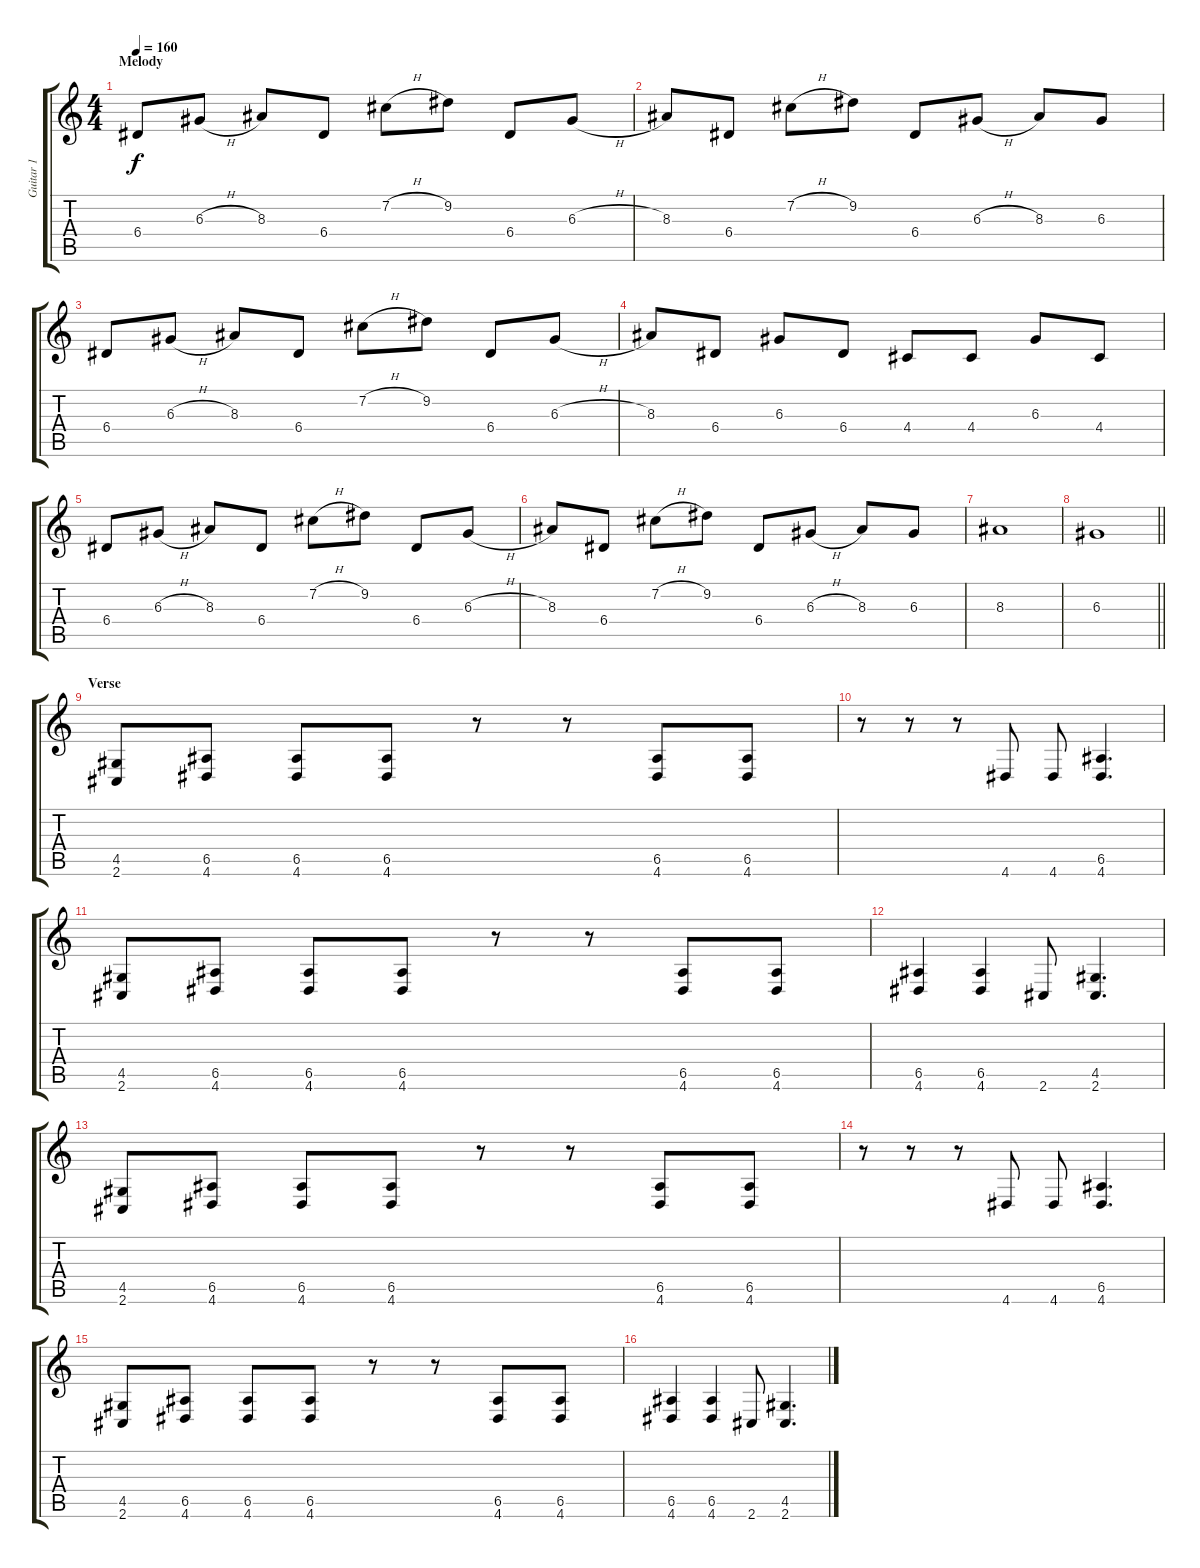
\track ("Guitar 1" "Guitar 1") {instrument distortionguitar}
\staff {score tabs}
\tuning (B3 Gb3 D3 A2 E2 B1) {hide}
\ts (4 4)
\section ("" "Melody")
\tempo 160
\clef g2
\ks c
6.4.8{dy f} 6.3{h}.8 8.3.8 6.4.8 7.2{h}.8 9.2.8 6.4.8 6.3{h}.8 |
8.3.8 6.4.8 7.2{h}.8 9.2.8 6.4.8 6.3{h}.8 8.3.8 6.3.8 |
6.4.8 6.3{h}.8 8.3.8 6.4.8 7.2{h}.8 9.2.8 6.4.8 6.3{h}.8 |
8.3.8 6.4.8 6.3.8 6.4.8 4.4.8 4.4.8 6.3.8 4.4.8 |
6.4.8 6.3{h}.8 8.3.8 6.4.8 7.2{h}.8 9.2.8 6.4.8 6.3{h}.8 |
8.3.8 6.4.8 7.2{h}.8 9.2.8 6.4.8 6.3{h}.8 8.3.8 6.3.8 |
8.3.1 |
\barLineRight lightlight
6.3.1 |
\section ("" "Verse")
(4.5 2.6).8 (6.5 4.6).8 (6.5 4.6).8 (6.5 4.6).8 r.8 r.8 (6.5 4.6).8 (6.5 4.6).8 |
r.8 r.8 r.8 4.6.8 4.6.8 (6.5 4.6).4{d} |
(4.5 2.6).8 (6.5 4.6).8 (6.5 4.6).8 (6.5 4.6).8 r.8 r.8 (6.5 4.6).8 (6.5 4.6).8 |
(6.5 4.6).4 (6.5 4.6).4 2.6.8 (4.5 2.6).4{d} |
(4.5 2.6).8 (6.5 4.6).8 (6.5 4.6).8 (6.5 4.6).8 r.8 r.8 (6.5 4.6).8 (6.5 4.6).8 |
r.8 r.8 r.8 4.6.8 4.6.8 (6.5 4.6).4{d} |
(4.5 2.6).8 (6.5 4.6).8 (6.5 4.6).8 (6.5 4.6).8 r.8 r.8 (6.5 4.6).8 (6.5 4.6).8 |
(6.5 4.6).4 (6.5 4.6).4 2.6.8 (4.5 2.6).4{d}
